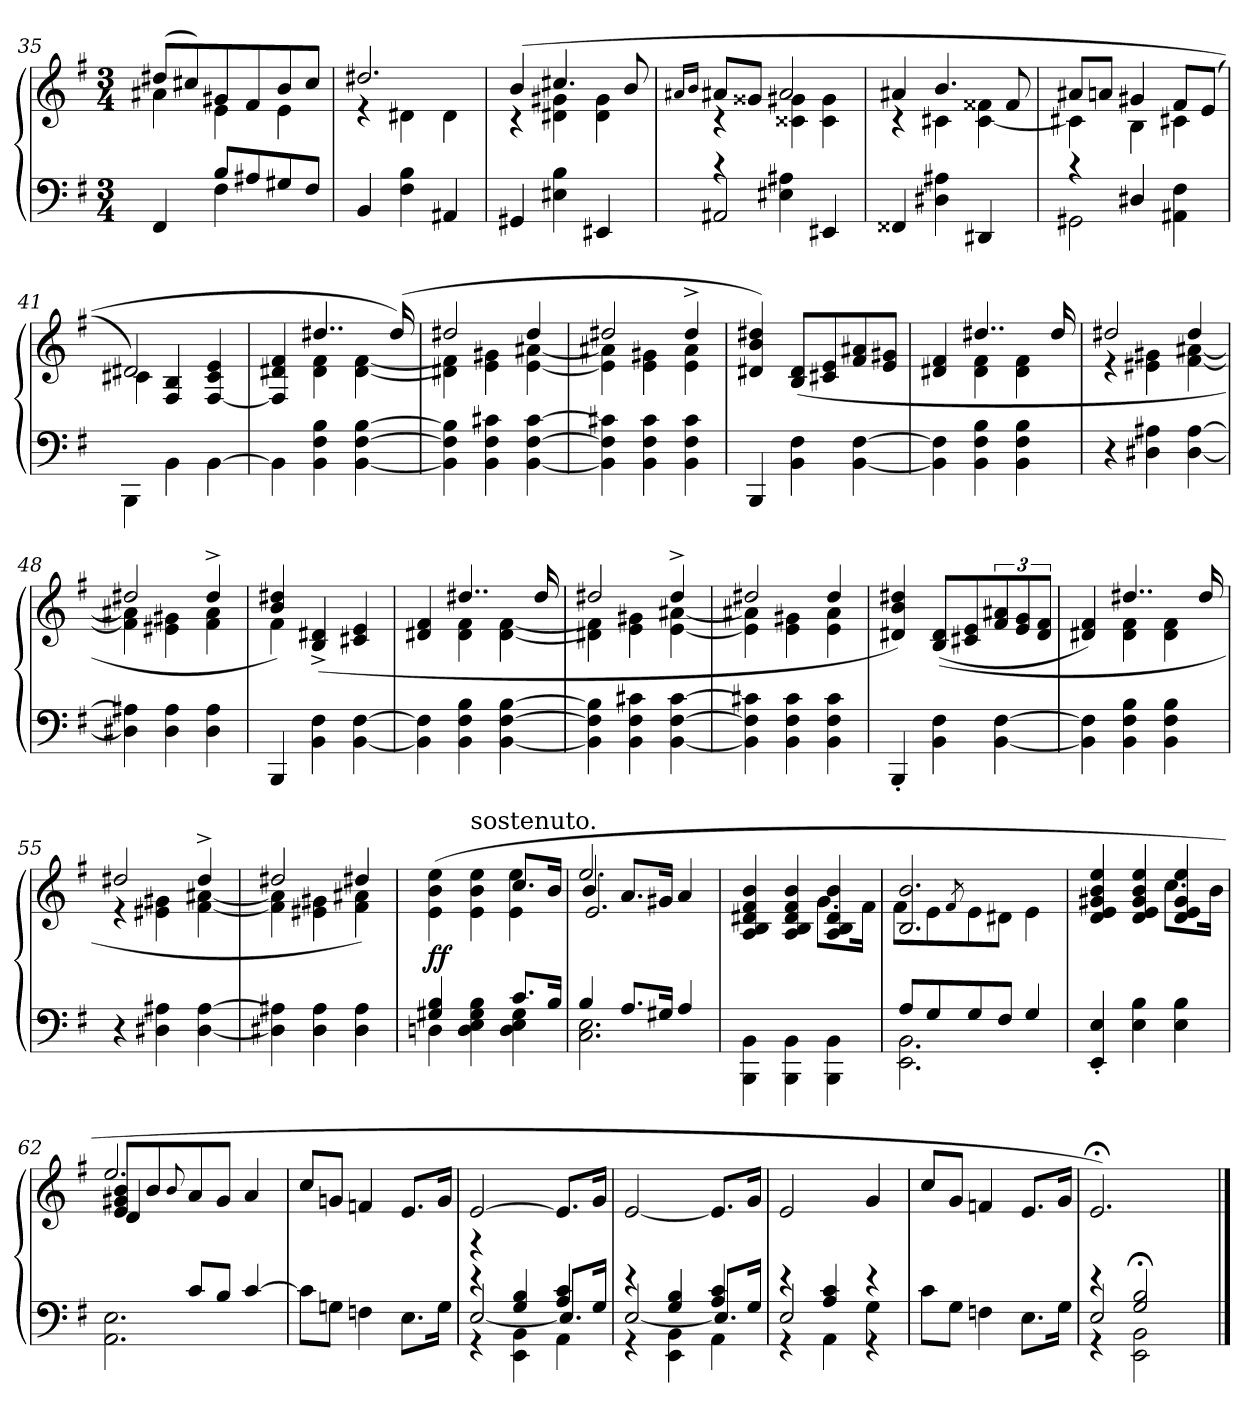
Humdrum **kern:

**kern	**kern	**dynam
*part1	*part1	*part1
*staff2	*staff1	*staff1/2
*clefF4	*clefG2	*
*k[f#]	*k[f#]	*
*e:	*e:	*
*M3/4	*M3/4	*
=35	=35	=35
*^	*^	*
4FF#	4ryy	(8dd#XL	4a#X	.
.	.	8cc#X)	.	.
8BL	4F#	8g#X	4e	.
8A#X	.	8f#	.	.
8G#X	4ryy	8b	4e	.
8F#J	.	8cc#J	.	.
*v	*v	*	*	*
=36	=36	=36	=36
4BB	2.dd#X	4re	.
4B 4F#	.	4d#X	.
4AA#X	.	4d#	.
=37	=37	=37	=37
4GG#X	(>4b	4rc	.
4B 4E#X	4.cc#X	4g#X 4d#X	.
4EE#X	.	4g# 4d#	.
.	8b	.	.
=38	=38	=38	=38
.	16qa#X/LL	.	.
.	16qb/JJ	.	.
*^	*	*	*
4rc	2AA#X/	8a#XL	4rc	.
.	.	8g##XJ	.	.
4A#X\ 4E#X\	.	2a#	4g#X 4c##X	.
4ryy	4EE#X	.	4g# 4c##	.
*v	*v	*	*	*
=39	=39	=39	=39
4FF##X	4a#X	4rc	.
4A#X\ 4D#X\	4.b	4c#X	.
4DD#X	.	4f##X\ [4c#\	.
.	8f##	.	.
=40	=40	=40	=40
*^	*	*	*
4rc	2GG#X	8a#XL	4c#X]	.
.	.	8anJ	.	.
4D#X	.	4g#X	4B	.
4ryy	4F#\ 4AA#X\	8f#L	4c#X	.
.	.	(>8eJ	.	.
*v	*v	*	*	*
=41	=41	=41	=41
4BBB\	2d#X)	4c#X	.
4BB\	.	4B/ 4F#/	.
[4BB\	4ryy	4e/ 4c#/ [4F#/	.
=42	=42	=42	=42
4BB\]	4f#/ 4d#X/ 4F#]/	4ryy	.
4B 4F# 4BB	4..dd#X	4f# 4d#	.
[4B [4F# [4BB	.	[4f# [4d#	.
.	(>16dd#)	.	.
=43	=43	=43	=43
4B] 4F#] 4BB]	2dd#X	4f#] 4d#X]	.
4c#X 4F# 4BB	.	4g#X 4e	.
[4c# [4F# [4BB	4dd#	[4a#X [4e	.
=44	=44	=44	=44
4c#X] 4F#] 4BB]	2dd#X	4a#X] 4e]	.
4c# 4F# 4BB	.	4g#X 4e	.
4c# 4F# 4BB	4dd#^>	4a# 4e	.
*	*v	*v	*
=45	=45	=45
4BBB	4dd#X 4b 4d#X)	.
4F# 4BB	(>8d# 8BL	.
.	8e 8c#X	.
[4F# [4BB	8a#X 8f#	.
.	8g#X 8eJ	.
=46	=46	=46
*	*^	*
4F#] 4BB]	4f# 4d#X	4ryy	.
4B 4F# 4BB	4..dd#X	4f# 4d#	.
4B 4F# 4BB	.	4f# 4d#	.
.	16dd#	.	.
=47	=47	=47	=47
4r	2dd#X	4re	.
4A#X 4D#X	.	4g#X 4e#X	.
[4A# [4D#	4dd#	[4a#X [4f#	.
=48	=48	=48	=48
4A#X] 4D#X]	2dd#X	4a#X] 4f#]	.
4A# 4D#	.	4g#X 4e#X	.
4A# 4D#	4dd#^>	4a# 4f#	.
=49	=49	=49	=49
4BBB	4dd#X 4b)	4f#	.
4F# 4BB	(>4d#X^> 4B^>	2ryy	.
[4F# [4BB	4e 4c#X	.	.
=50	=50	=50	=50
4F#] 4BB]	4f# 4d#X	4ryy	.
4B 4F# 4BB	4..dd#X	4f# 4d#	.
[4B [4F# [4BB	.	[4f# [4d#	.
.	16dd#	.	.
=51	=51	=51	=51
4B] 4F#] 4BB]	2dd#X	4f#] 4d#X]	.
4c#X 4F# 4BB	.	4g#X 4e	.
[4c# [4F# [4BB	4dd#^>	[4a#X [4e	.
=52	=52	=52	=52
4c#X] 4F#] 4BB]	2dd#X	4a#X] 4e]	.
4c# 4F# 4BB	.	4g#X 4e	.
4c# 4F# 4BB	4dd#	4a# 4e	.
*	*v	*v	*
=53	=53	=53
4BBB'<	4dd#X 4b 4d#X)	.
4F# 4BB	(<(>8d# 8BL	.
.	8e 8c#X	.
[4F# [4BB	12a#X 12f#	.
.	12g 12e	.
.	12f# 12d#J	.
=54	=54	=54
*	*^	*
4F#] 4BB]	4f# 4d#X)	4ryy	.
4B 4F# 4BB	4..dd#X	4f# 4d#	.
4B 4F# 4BB	.	4f# 4d#	.
.	16dd#	.	.
=55	=55	=55	=55
4r	2dd#X	4re	.
4A#X 4D#X	.	4g#X 4e#X	.
[4A# [4D#	4dd#^>	[4a#X [4f#	.
=56	=56	=56	=56
4A#X] 4D#X]	2dd#X	4a#] 4f#]	.
4A# 4D#	.	4g#X 4e#X	.
4A# 4D#	4dd#X)	4a#X 4f#	.
=57	=57	=57	=57
*^	*	*	*
4B 4G#X	4Dn	(>4ee\ 4b\ 4e\	2ryy	ff
!	!	!LO:TX:a:t=sostenuto.	!	!
4ryy	4B 4G# 4E 4D	4ee\ 4b\ 4e\	.	.
8.cL	4G# 4E 4D	8.ccL	4ee 4e	.
16BJk	.	16bJk	.	.
=58	=58	=58	=58	=58
*	*	*	*^	*
4B	2.E 2.C	2.ee	4b/	2.e	.
8.AL	.	.	8.a/L	.	.
16G#XJk	.	.	16g#XJk	.	.
4A	.	.	4a/	.	.
*	*	*	*v	*v	*
=59	=59	=59	=59	=59
2.rFyy	4BB 4BBB	4b/ 4f#/ 4d#X/ 4B/ 4A/	2ryy	.
.	4BB 4BBB	4b/ 4f#/ 4d#/ 4B/ 4A/	.	.
.	4BB 4BBB	4b/ 4d#/ 4B/ 4A/	8.gL	.
.	.	.	16f#Jk	.
=60	=60	=60	=60	=60
8AL	2.BB 2.EE	2.b 2.B	8f#L	.
8G	.	.	8e	.
.	.	.	8qf#/	.
8G	.	.	8e	.
8F#J	.	.	8d#XJ	.
4G	.	.	4e	.
*v	*v	*	*	*
=61	=61	=61	=61
4E'< 4EE'<	4ee 4b 4g#X 4e 4d	2ryy	.
4B 4E	4ee 4b 4g# 4e 4d	.	.
4B 4E	4ee/ 4g#/ 4e/ 4d/	8.ccL	.
.	.	16b\Jk	.
=62	=62	=62	=62
*^	*	*^	*
4ryy	2.E 2.AA	2.ee	8b/ 8g#X/ 8e/L	4d	.
.	.	.	8b	.	.
.	.	.	8qqb/	.	.
8cL	.	.	8a	2ryy	.
8BJ	.	.	8g#J	.	.
[4c	.	.	4a/	.	.
*v	*v	*	*	*	*
*	*v	*v	*v	*
=63	=63	=63
8cL]	8ccL	.
8GnJ	8gnJ	.
4Fn	4fn	.
8.EL	8.eL	.
16GJk	16gJk	.
=64	=64	=64
*^	*^	*
*	*^	*	*	*
4re	[2E/	4rGG	[2e/	4rF	.
4B 4G	.	4BB\ 4EE\	.	2ryy	.
4c 4A	8.E/L]	4AA\	8.eL]	.	.
.	16GJk	.	16gJk	.	.
*	*	*	*v	*v	*
=65	=65	=65	=65	=65
4re	[2E/	4rGG	[2e	.
4B 4G	.	4BB\ 4EE\	.	.
4c 4A	8.E/L]	4AA\	8.eL]	.
.	16GJk	.	16gJk	.
=66	=66	=66	=66	=66
4re	2E/	4rGG	2e	.
4c 4A	.	4AA\	.	.
4re	4G	4rGG	4g	.
=67	=67	=67	=67	=67
!LO:TX:a:t=rallent.	!	!	!	!
*v	*v	*v	*	*
8cL	8ccL	.
8GJ	8gJ	.
4Fn	4fn	.
8.EL	8.eL	.
16GJk	16gJk	.
=68	=68	=68
*^	*	*
*	*^	*	*
4re	2E/	4rGG	2.e;<)	.
2B; 2G;	.	2BB\ 2EE\	.	.
.	4ryy	.	.	.
*v	*v	*v	*	*
==	==	==
*-	*-	*-
